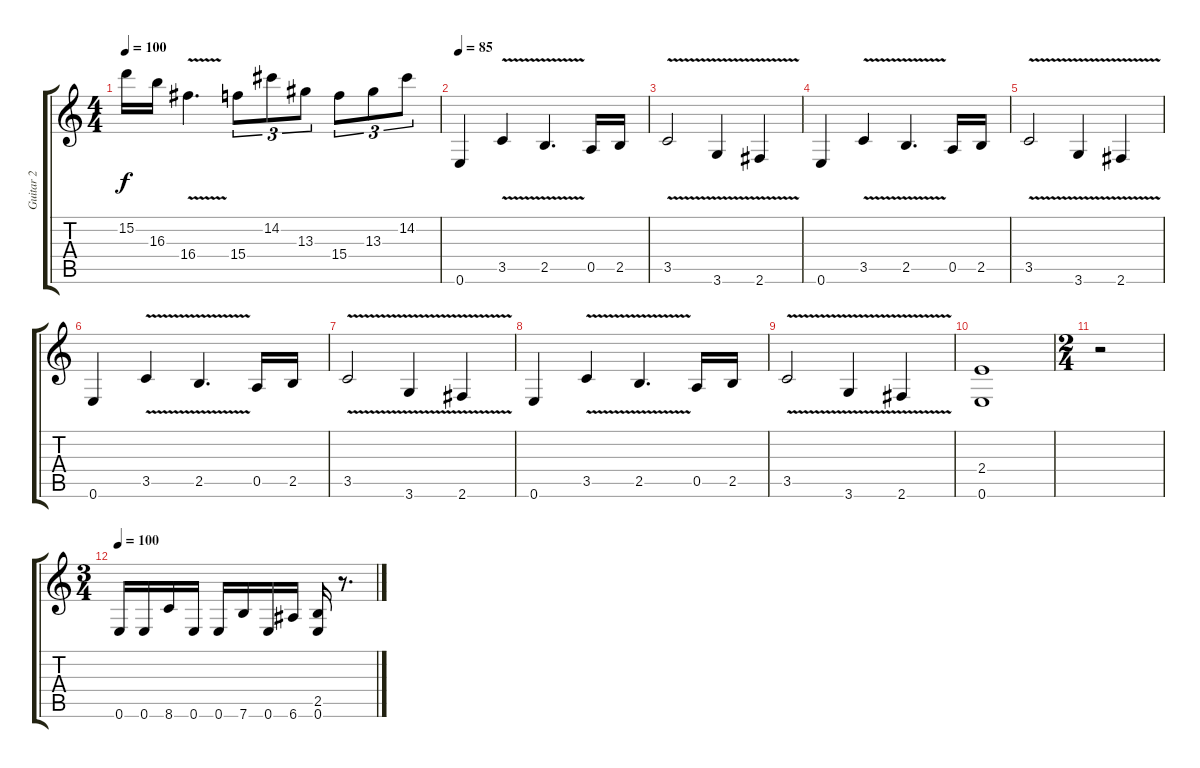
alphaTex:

\track ("Guitar 2" "Guitar 2") {instrument distortionguitar}
\staff {score tabs}
\tuning (E4 B3 G3 D3 A2 E2) {hide}
\ts (4 4)
\tempo 100
\clef g2
\ks c
15.2.16{dy f} 16.3.16 16.4{v}.4{d} 15.4.8{tu (3 2)} 14.2.8{tu (3 2)} 13.3.8{tu (3 2)} 15.4.8{tu (3 2)} 13.3.8{tu (3 2)} 14.2.8{tu (3 2)} |
\tempo 85
0.6.4 3.5{v}.4 2.5{v}.4{d} 0.5.16 2.5.16 |
3.5{v}.2 3.6{v}.4 2.6{v}.4 |
0.6.4 3.5{v}.4 2.5{v}.4{d} 0.5.16 2.5.16 |
3.5{v}.2 3.6{v}.4 2.6{v}.4 |
0.6.4 3.5{v}.4 2.5{v}.4{d} 0.5.16 2.5.16 |
3.5{v}.2 3.6{v}.4 2.6{v}.4 |
0.6.4 3.5{v}.4 2.5{v}.4{d} 0.5.16 2.5.16 |
3.5{v}.2 3.6{v}.4 2.6{v}.4 |
(2.4 0.6).1 |
\ts (2 4)
r.2 |
\ts (3 4)
\tempo 100
0.6.16 0.6.16 8.6.16 0.6.16 0.6.16 7.6.16 0.6.16 6.6.16 (2.5 0.6).16 r.8{d}
